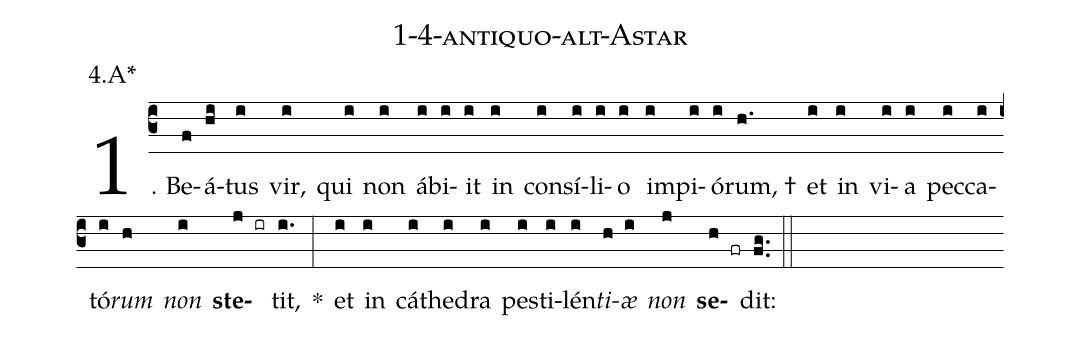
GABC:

name: 1-4-antiquo-alt-Astar;
annotation: 4.A*;
%%
(c3)1. Be(f)á(hi)tus(i) vir,(i) qui(i) non(i) áb(i)i(i)it(i) in(i) con(i)sí(i)li(i)o(i) im(i)pi(i)ó(i)rum, †(h.) et(i) in(i) vi(i)a(i) pec(i)ca(i)tó(i)<i>rum</i>(h) <i>non</i>(i) <b>ste</b>(j ir)tit,(i.) *(:) et(i) in(i) cá(i)the(i)dra(i) pes(i)ti(i)lén(i)<i>ti</i>(h)<i>æ</i>(i) <i>non</i>(j) <b>se</b>(h fr)dit:(fg..) (::)
